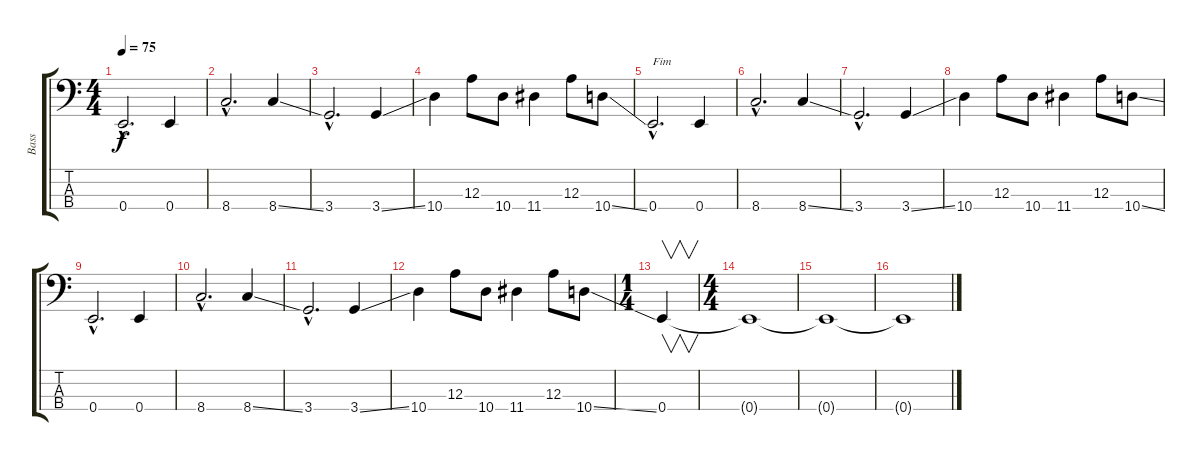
\track ("Bass" "Bass") {instrument fretlessbass}
\staff {score tabs}
\tuning (G2 D2 A1 E1) {hide}
\ts (4 4)
\tempo 75
\clef f4
\ks c
0.4{hac}.2{d dy f} 0.4.4 |
8.4{hac}.2{d} 8.4{ss}.4 |
3.4{hac}.2{d} 3.4{ss}.4 |
10.4.4 12.3.8 10.4.8 11.4.4 12.3.8 10.4{ss}.8 |
0.4{hac}.2{d txt "Fim"} 0.4.4 |
8.4{hac}.2{d} 8.4{ss}.4 |
3.4{hac}.2{d} 3.4{ss}.4 |
10.4.4 12.3.8 10.4.8 11.4.4 12.3.8 10.4{ss}.8 |
0.4{hac}.2{d} 0.4.4 |
8.4{hac}.2{d} 8.4{ss}.4 |
3.4{hac}.2{d} 3.4{ss}.4 |
10.4.4 12.3.8 10.4.8 11.4.4 12.3.8 10.4{ss}.8 |
\ts (1 4)
0.4.4{v} |
\ts (4 4)
0.4{t}.1 |
0.4{t}.1 |
0.4{t}.1
